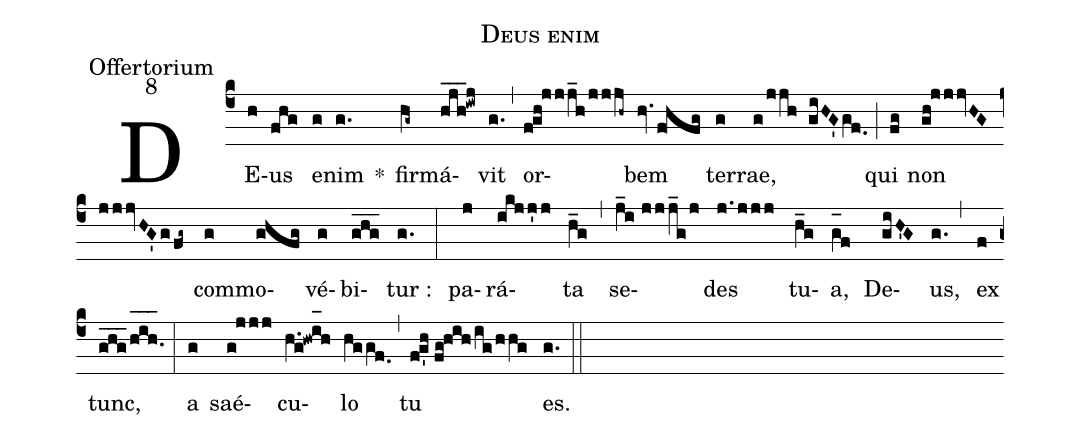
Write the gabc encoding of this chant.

name:Deus enim;
office-part:Offertorium;
mode:8;
%%
(c4) DE(h)us(fhg) e(g)nim(g.) *() fir(hg~)má(hjh___!iwj)vit(g.) (,) or(fgh!jjj_h/jjjh~)bem(hv.f!hfg) ter(g)rae,(g/jjh giHG'gf.0) (;) qui(fg) non(gh!jjjvHGjjjvHG'g/fg~) com(g)mo(ghfg)vé(g)bi(ghg___)tur :(g.) (:) pa(j)rá(ikjj'j)ta(h_g) (,) se(j_i//jjj_g/j)des(j.jjj) tu(h_g)a,(g_[oh:h]f) De(giH'G)us,(g.) (,) ex(f) tunc,(g_h_g_2/h_[oh:h]i_[oh:h]h._[oh:h]) (:) a(g) saé(g!jjj)cu(h.g!hwi_[oh:h]h)lo(hggf.0) (,) tu(fg'h//fg!hih/ig/hhg) es.(g.) (::)
